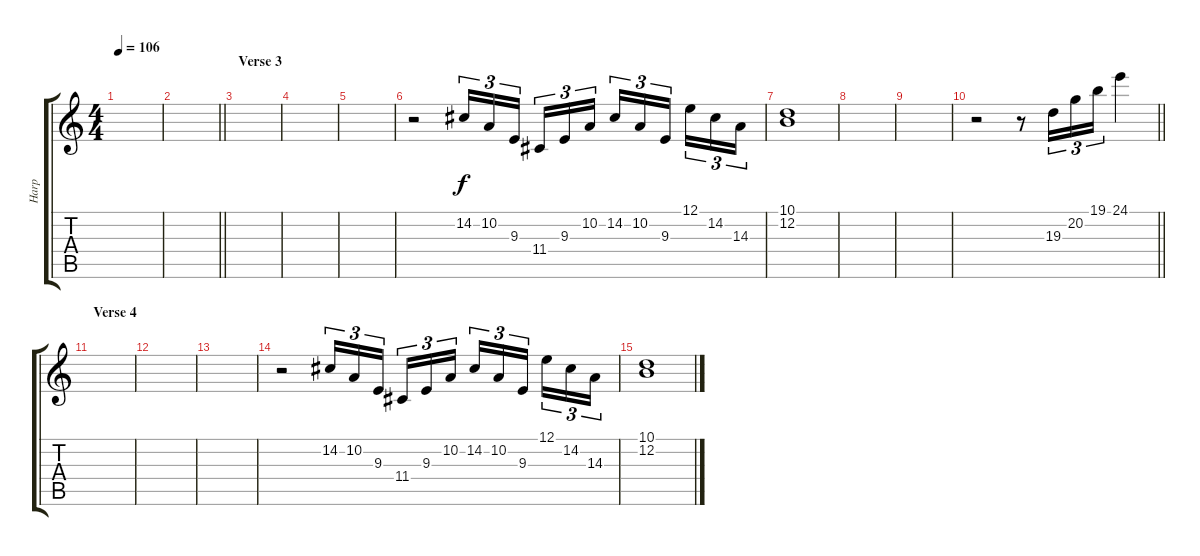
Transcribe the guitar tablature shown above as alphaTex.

\track ("Harp" "Harp") {instrument orchestralharp}
\staff {score tabs}
\tuning (E4 B3 G3 D3 A2 E2) {hide}
\ts (4 4)
\tempo 106
\clef g2
\ks c
|
\barLineRight lightlight
|
\section ("" "Verse 3")
|
|
|
r.2 14.2.16{tu (3 2)} 10.2.16{tu (3 2)} 9.3.16{tu (3 2)} 11.4.16{tu (3 2)} 9.3.16{tu (3 2)} 10.2.16{tu (3 2)} 14.2.16{tu (3 2)} 10.2.16{tu (3 2)} 9.3.16{tu (3 2)} 12.1.16{tu (3 2)} 14.2.16{tu (3 2)} 14.3.16{tu (3 2)} |
(10.1 12.2).1 |
|
|
\barLineRight lightlight
r.2 r.8 19.3.16{tu (3 2)} 20.2.16{tu (3 2)} 19.1.16{tu (3 2)} 24.1.4 |
\section ("" "Verse 4")
|
|
|
r.2 14.2.16{tu (3 2)} 10.2.16{tu (3 2)} 9.3.16{tu (3 2)} 11.4.16{tu (3 2)} 9.3.16{tu (3 2)} 10.2.16{tu (3 2)} 14.2.16{tu (3 2)} 10.2.16{tu (3 2)} 9.3.16{tu (3 2)} 12.1.16{tu (3 2)} 14.2.16{tu (3 2)} 14.3.16{tu (3 2)} |
(10.1 12.2).1
